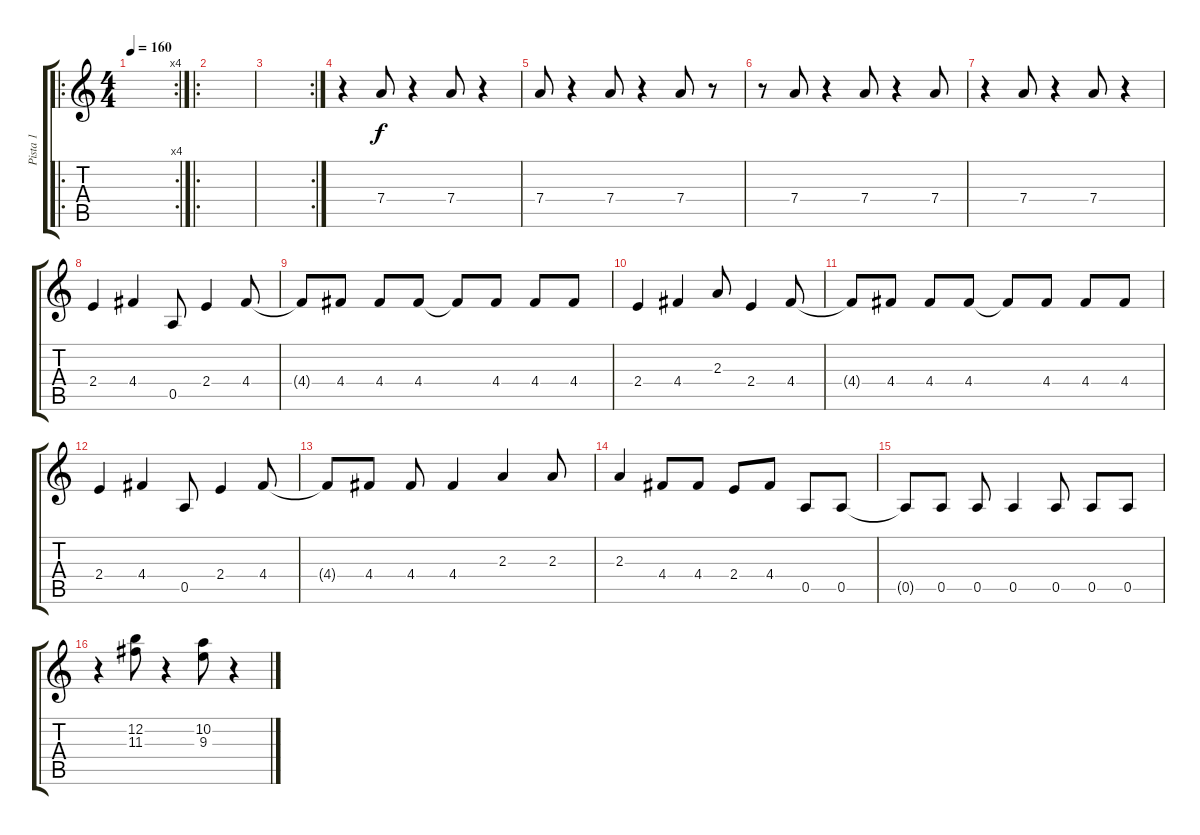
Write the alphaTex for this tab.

\track ("Pista 1" "Pista 1") {instrument distortionguitar}
\staff {score tabs}
\tuning (E4 B3 G3 D3 A2 E2) {hide}
\ro
\rc 4
\ts (4 4)
\tempo 160
\clef g2
\ks c
|
\ro
|
\rc 2
|
r.4 7.4.8 r.4 7.4.8 r.4 |
7.4.8 r.4 7.4.8 r.4 7.4.8 r.8 |
r.8 7.4.8 r.4 7.4.8 r.4 7.4.8 |
r.4 7.4.8 r.4 7.4.8 r.4 |
2.4.4 4.4.4 0.5.8 2.4.4 4.4.8 |
4.4{t}.8 4.4.8 4.4.8 4.4.8 4.4{t}.8 4.4.8 4.4.8 4.4.8 |
2.4.4 4.4.4 2.3.8 2.4.4 4.4.8 |
4.4{t}.8 4.4.8 4.4.8 4.4.8 4.4{t}.8 4.4.8 4.4.8 4.4.8 |
2.4.4 4.4.4 0.5.8 2.4.4 4.4.8 |
4.4{t}.8 4.4.8 4.4.8 4.4.4 2.3.4 2.3.8 |
2.3.4 4.4.8 4.4.8 2.4.8 4.4.8 0.5.8 0.5.8 |
0.5{t}.8 0.5.8 0.5.8 0.5.4 0.5.8 0.5.8 0.5.8 |
r.4 (12.2 11.3).8 r.4 (10.2 9.3).8 r.4
